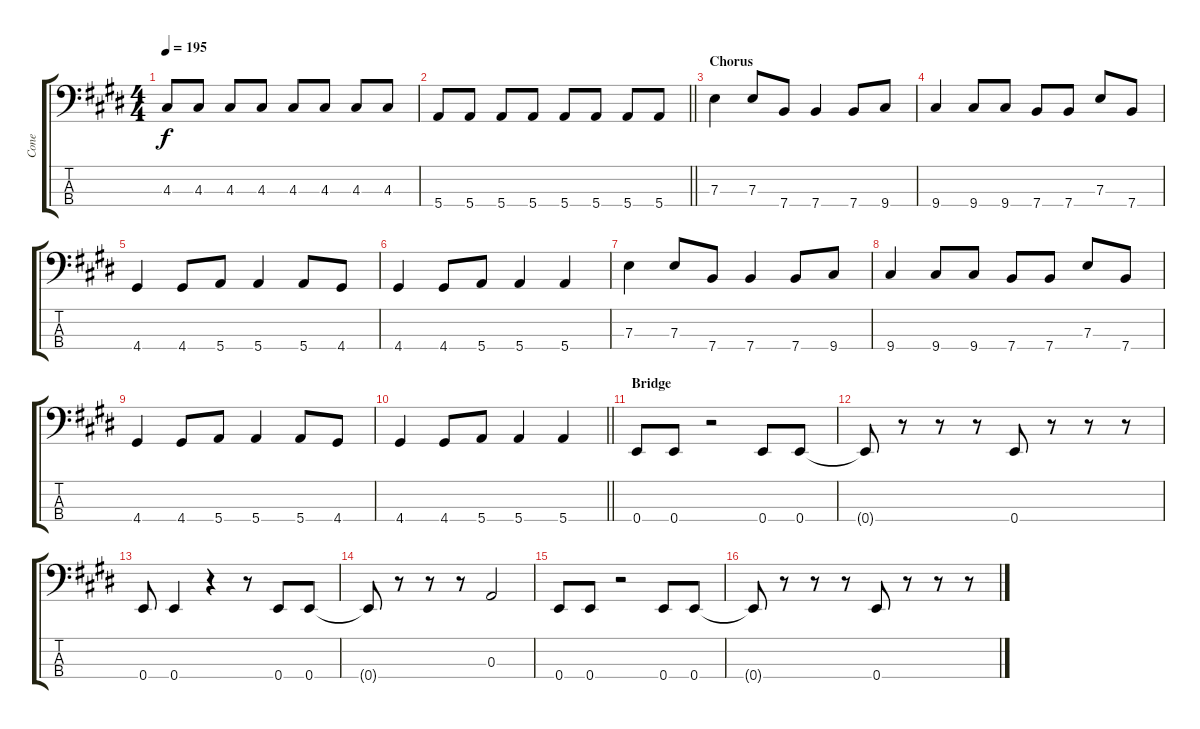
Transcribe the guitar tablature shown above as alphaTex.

\track ("Cone" "Cone") {instrument electricbasspick}
\staff {score tabs}
\tuning (G2 D2 A1 E1) {hide}
\ts (4 4)
\tempo 195
\clef f4
\ks e
4.3.8{dy f} 4.3.8 4.3.8 4.3.8 4.3.8 4.3.8 4.3.8 4.3.8 |
\barLineRight lightlight
5.4.8 5.4.8 5.4.8 5.4.8 5.4.8 5.4.8 5.4.8 5.4.8 |
\section ("" "Chorus")
7.3.4 7.3.8 7.4.8 7.4.4 7.4.8 9.4.8 |
9.4.4 9.4.8 9.4.8 7.4.8 7.4.8 7.3.8 7.4.8 |
4.4.4 4.4.8 5.4.8 5.4.4 5.4.8 4.4.8 |
4.4.4 4.4.8 5.4.8 5.4.4 5.4.4 |
7.3.4 7.3.8 7.4.8 7.4.4 7.4.8 9.4.8 |
9.4.4 9.4.8 9.4.8 7.4.8 7.4.8 7.3.8 7.4.8 |
4.4.4 4.4.8 5.4.8 5.4.4 5.4.8 4.4.8 |
\barLineRight lightlight
4.4.4 4.4.8 5.4.8 5.4.4 5.4.4 |
\section ("" "Bridge")
0.4.8 0.4.8 r.2 0.4.8 0.4.8 |
0.4{t}.8 r.8 r.8 r.8 0.4.8 r.8 r.8 r.8 |
0.4.8 0.4.4 r.4 r.8 0.4.8 0.4.8 |
0.4{t}.8 r.8 r.8 r.8 0.3.2 |
0.4.8 0.4.8 r.2 0.4.8 0.4.8 |
0.4{t}.8 r.8 r.8 r.8 0.4.8 r.8 r.8 r.8
